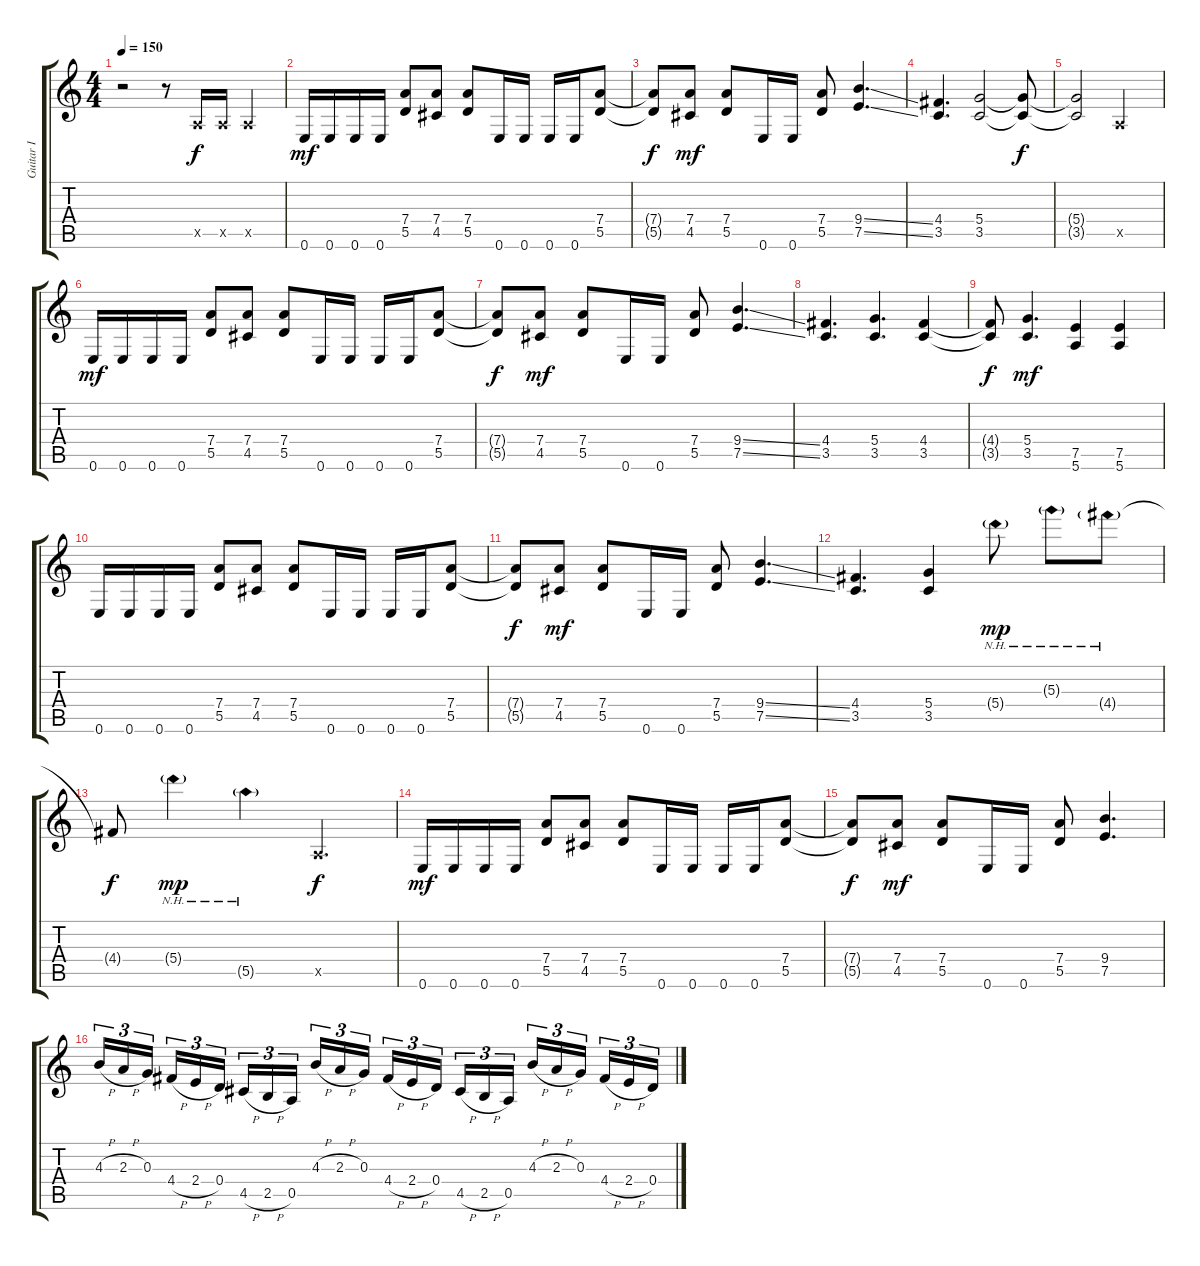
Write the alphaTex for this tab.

\track ("Guitar I" "Guitar I") {instrument distortionguitar}
\staff {score tabs}
\tuning (E4 B3 G3 D3 A2 E2) {hide}
\ts (4 4)
\tempo 150
\clef g2
\ks c
r.2{dy f instrument distortionguitar} r.8 0.5{x}.16 0.5{x}.16 0.5{x}.4 |
0.6.16{dy mf} 0.6.16 0.6.16 0.6.16 (7.4 5.5).8 (7.4 4.5).8 (7.4 5.5).8 0.6.16 0.6.16 0.6.16 0.6.16 (7.4 5.5).8 |
(7.4{t} 5.5{t}).8{dy f} (7.4 4.5).8{dy mf} (7.4 5.5).8 0.6.16 0.6.16 (7.4 5.5).8 (9.4{ss} 7.5{ss}).4{d} |
(4.4 3.5).4{d} (5.4 3.5).2 (5.4{t} 3.5{t}).8{dy f} |
(5.4{t} 3.5{t}).2 0.5{x}.2 |
0.6.16{dy mf} 0.6.16 0.6.16 0.6.16 (7.4 5.5).8 (7.4 4.5).8 (7.4 5.5).8 0.6.16 0.6.16 0.6.16 0.6.16 (7.4 5.5).8 |
(7.4{t} 5.5{t}).8{dy f} (7.4 4.5).8{dy mf} (7.4 5.5).8 0.6.16 0.6.16 (7.4 5.5).8 (9.4{ss} 7.5{ss}).4{d} |
(4.4 3.5).4{d} (5.4 3.5).4{d} (4.4 3.5).4 |
(4.4{t} 3.5{t}).8{dy f} (5.4 3.5).4{d dy mf} (7.5 5.6).4 (7.5 5.6).4 |
0.6.16 0.6.16 0.6.16 0.6.16 (7.4 5.5).8 (7.4 4.5).8 (7.4 5.5).8 0.6.16 0.6.16 0.6.16 0.6.16 (7.4 5.5).8 |
(7.4{t} 5.5{t}).8{dy f} (7.4 4.5).8{dy mf} (7.4 5.5).8 0.6.16 0.6.16 (7.4 5.5).8 (9.4{ss} 7.5{ss}).4{d} |
(4.4 3.5).4{d} (5.4 3.5).4 5.4{nh g}.8{dy mp} 5.3{nh g}.8 4.4{nh g}.8 |
4.4{t}.8{dy f} 5.4{nh g}.4{dy mp} 5.5{nh g}.4 0.5{x}.4{d dy f} |
0.6.16{dy mf} 0.6.16 0.6.16 0.6.16 (7.4 5.5).8 (7.4 4.5).8 (7.4 5.5).8 0.6.16 0.6.16 0.6.16 0.6.16 (7.4 5.5).8 |
(7.4{t} 5.5{t}).8{dy f} (7.4 4.5).8{dy mf} (7.4 5.5).8 0.6.16 0.6.16 (7.4 5.5).8 (9.4 7.5).4{d} |
4.3{h}.16{tu (3 2)} 2.3{h}.16{tu (3 2)} 0.3.16{tu (3 2) beam splitsecondary} 4.4{h}.16{tu (3 2)} 2.4{h}.16{tu (3 2)} 0.4.16{tu (3 2)} 4.5{h}.16{tu (3 2)} 2.5{h}.16{tu (3 2)} 0.5.16{tu (3 2) beam splitsecondary} 4.3{h}.16{tu (3 2)} 2.3{h}.16{tu (3 2)} 0.3.16{tu (3 2)} 4.4{h}.16{tu (3 2)} 2.4{h}.16{tu (3 2)} 0.4.16{tu (3 2) beam splitsecondary} 4.5{h}.16{tu (3 2)} 2.5{h}.16{tu (3 2)} 0.5.16{tu (3 2)} 4.3{h}.16{tu (3 2)} 2.3{h}.16{tu (3 2)} 0.3.16{tu (3 2) beam splitsecondary} 4.4{h}.16{tu (3 2)} 2.4{h}.16{tu (3 2)} 0.4.16{tu (3 2)}
